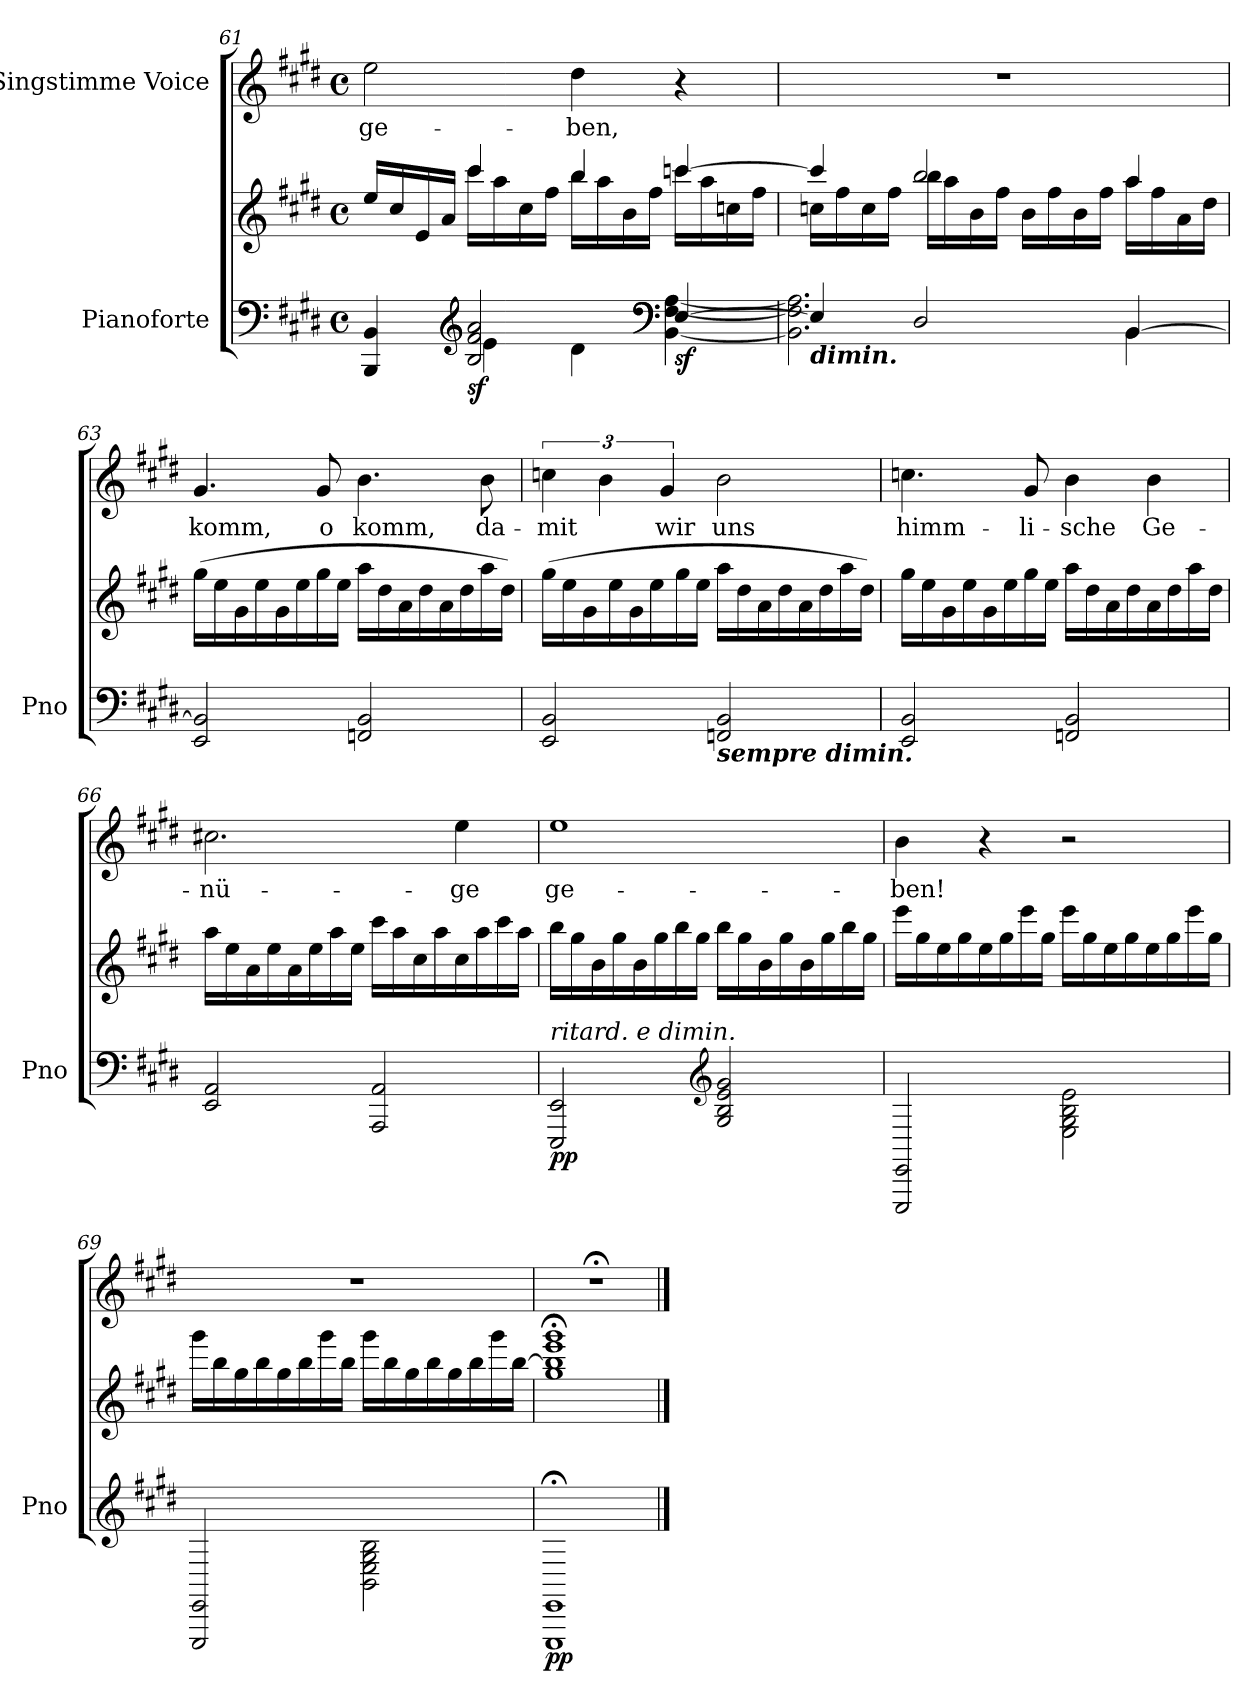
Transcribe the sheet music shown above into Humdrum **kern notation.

**kern	**kern	**dynam	**kern	**text
*part2	*part2	*part2	*part1	*part1
*staff3	*staff2	*staff2/3	*staff1	*staff1
*I"Pianoforte	*	*	*I"Singstimme Voice	*
*I'Pno	*	*	*	*
*clefF4	*clefG2	*	*clefG2	*
*k[f#c#g#d#]	*k[f#c#g#d#]	*	*k[f#c#g#d#]	*
*M4/4	*M4/4	*	*M4/4	*
*met(c)	*met(c)	*	*met(c)	*
=61	=61	=61	=61	=61
*^	*^	*	*	*
4BBB/ 4BB/	4ryy	16ee/LL	4ryy	.	2ee\	ge-
.	.	16cc#/	.	.	.	.
.	.	16e/	.	.	.	.
.	.	16a/JJ	.	.	.	.
*clefG2	*	*	*	*	*	*
!	!	!	!	!LO:DY:b=2	!	!
2B/ 2f#/ 2a/	4e\	4ccc#/	16ccc#\LL	sf	.	.
.	.	.	16aa\	.	.	.
.	.	.	16cc#\	.	.	.
.	.	.	16ff#\JJ	.	.	.
.	4d#\	4bb/	16bb\LL	.	4dd#\	-ben,
.	.	.	16aa\	.	.	.
.	.	.	16b\	.	.	.
.	.	.	16ff#\JJ	.	.	.
*clefF4	*	*	*	*	*	*
!	!	!	!	!LO:DY:b=2	!	!
[4E/	[4BB\ [>4F#\ [>4A\	[4cccn/	16ccc\LL	sf	4r	.
.	.	.	16aa\	.	.	.
.	.	.	16ccn\	.	.	.
.	.	.	16ff#\JJ	.	.	.
=62	=62	=62	=62	=62	=62	=62
!LO:TX:b:Bi:t=dimin.	!	!	!	!	!	!
4E/]	2.BB\] 2.F#\] 2.A\]	4ccc/]	16ccn\LL	.	1r	.
.	.	.	16ff#\	.	.	.
.	.	.	16cc\	.	.	.
.	.	.	16ff#\JJ	.	.	.
2D#/	.	2bb/	16bb\LL	.	.	.
.	.	.	16aa\	.	.	.
.	.	.	16b\	.	.	.
.	.	.	16ff#\JJ	.	.	.
.	.	.	16b\LL	.	.	.
.	.	.	16ff#\	.	.	.
.	.	.	16b\	.	.	.
.	.	.	16ff#\JJ	.	.	.
[4BB/	4BB\	4aa/	16aa\LL	.	.	.
.	.	.	16ff#\	.	.	.
.	.	.	16a\	.	.	.
.	.	.	16dd#\JJ	.	.	.
*v	*v	*	*	*	*	*
=63	=63	=63	=63	=63	=63
!	!	!	!LO:DY:b=2	!	!
!	!	!	!LO:DY:n=1:b=2	!	!
*	*v	*v	*	*	*
2EE/ 2BB/]	(16gg#\LL	p other-dynamics	4.g#/	komm,
.	16ee\	.	.	.
.	16g#\	.	.	.
.	16ee\	.	.	.
.	16g#\	.	.	.
.	16ee\	.	.	.
.	16gg#\	.	8g#/	o
.	16ee\JJ	.	.	.
2FFn/ 2BB/	16aa\LL	.	4.b\	komm,
.	16dd#\	.	.	.
.	16a\	.	.	.
.	16dd#\	.	.	.
.	16a\	.	.	.
.	16dd#\	.	.	.
.	16aa\	.	8b\	da-
.	16dd#\JJ)	.	.	.
=64	=64	=64	=64	=64
2EE/ 2BB/	(16gg#\LL	.	6ccn\	-mit
.	16ee\	.	.	.
.	16g#\	.	.	.
.	.	.	6b\	.
.	16ee\	.	.	.
.	16g#\	.	.	.
.	16ee\	.	.	.
.	.	.	6g#/	wir
.	16gg#\	.	.	.
.	16ee\JJ	.	.	.
!LO:TX:b:Bi:t=sempre dimin.	!	!	!	!
2FFn/ 2BB/	16aa\LL	.	2b\	uns
.	16dd#\	.	.	.
.	16a\	.	.	.
.	16dd#\	.	.	.
.	16a\	.	.	.
.	16dd#\	.	.	.
.	16aa\	.	.	.
.	16dd#\JJ)	.	.	.
=65	=65	=65	=65	=65
2EE/ 2BB/	16gg#\LL	.	4.ccn\	himm-
.	16ee\	.	.	.
.	16g#\	.	.	.
.	16ee\	.	.	.
.	16g#\	.	.	.
.	16ee\	.	.	.
.	16gg#\	.	8g#/	-li-
.	16ee\JJ	.	.	.
2FFn/ 2BB/	16aa\LL	.	4b\	-sche
.	16dd#\	.	.	.
.	16a\	.	.	.
.	16dd#\	.	.	.
.	16a\	.	4b\	Ge-
.	16dd#\	.	.	.
.	16aa\	.	.	.
.	16dd#\JJ	.	.	.
=66	=66	=66	=66	=66
2EE/ 2AA/	16aa\LL	.	2.cc#X\	-nü-
.	16ee\	.	.	.
.	16a\	.	.	.
.	16ee\	.	.	.
.	16a\	.	.	.
.	16ee\	.	.	.
.	16aa\	.	.	.
.	16ee\JJ	.	.	.
2AAA/ 2AA/	16ccc#\LL	.	.	.
.	16aa\	.	.	.
.	16cc#\	.	.	.
.	16aa\	.	.	.
.	16cc#\	.	4ee\	-ge
.	16aa\	.	.	.
.	16ccc#\	.	.	.
.	16aa\JJ	.	.	.
=67	=67	=67	=67	=67
!LO:TX:i:t=ritard. e dimin.	!	!	!	!
!	!	!LO:DY:b=2	!	!
2EEE/ 2EE/	16bb\LL	pp	1ee	ge-
.	16gg#\	.	.	.
.	16b\	.	.	.
.	16gg#\	.	.	.
.	16b\	.	.	.
.	16gg#\	.	.	.
.	16bb\	.	.	.
.	16gg#\JJ	.	.	.
*clefG2	*	*	*	*
2G#/ 2B/ 2e/ 2g#/	16bb\LL	.	.	.
.	16gg#\	.	.	.
.	16b\	.	.	.
.	16gg#\	.	.	.
.	16b\	.	.	.
.	16gg#\	.	.	.
.	16bb\	.	.	.
.	16gg#\JJ	.	.	.
=68	=68	=68	=68	=68
2EEE/ 2EE/	16eee\LL	.	4b\	-ben!
.	16gg#\	.	.	.
.	16ee\	.	.	.
.	16gg#\	.	.	.
.	16ee\	.	4r	.
.	16gg#\	.	.	.
.	16eee\	.	.	.
.	16gg#\JJ	.	.	.
2E\ 2G#\ 2B\ 2e\	16eee\LL	.	2r	.
.	16gg#\	.	.	.
.	16ee\	.	.	.
.	16gg#\	.	.	.
.	16ee\	.	.	.
.	16gg#\	.	.	.
.	16eee\	.	.	.
.	16gg#\JJ	.	.	.
=69	=69	=69	=69	=69
2EEE/ 2EE/	16ggg#\LL	.	1r	.
.	16bb\	.	.	.
.	16gg#\	.	.	.
.	16bb\	.	.	.
.	16gg#\	.	.	.
.	16bb\	.	.	.
.	16ggg#\	.	.	.
.	16bb\JJ	.	.	.
2BB\ 2E\ 2G#\ 2B\	16ggg#\LL	.	.	.
.	16bb\	.	.	.
.	16gg#\	.	.	.
.	16bb\	.	.	.
.	16gg#\	.	.	.
.	16bb\	.	.	.
.	16ggg#\	.	.	.
.	[16bb\JJ	.	.	.
=70	=70	=70	=70	=70
!	!	!LO:DY:b=2	!	!
1EEE;< 1EE;<	1gg#;< 1bb];< 1eee;< 1ggg#;<	pp	1r;<	.
==	==	==	==	==
*-	*-	*-	*-	*-
